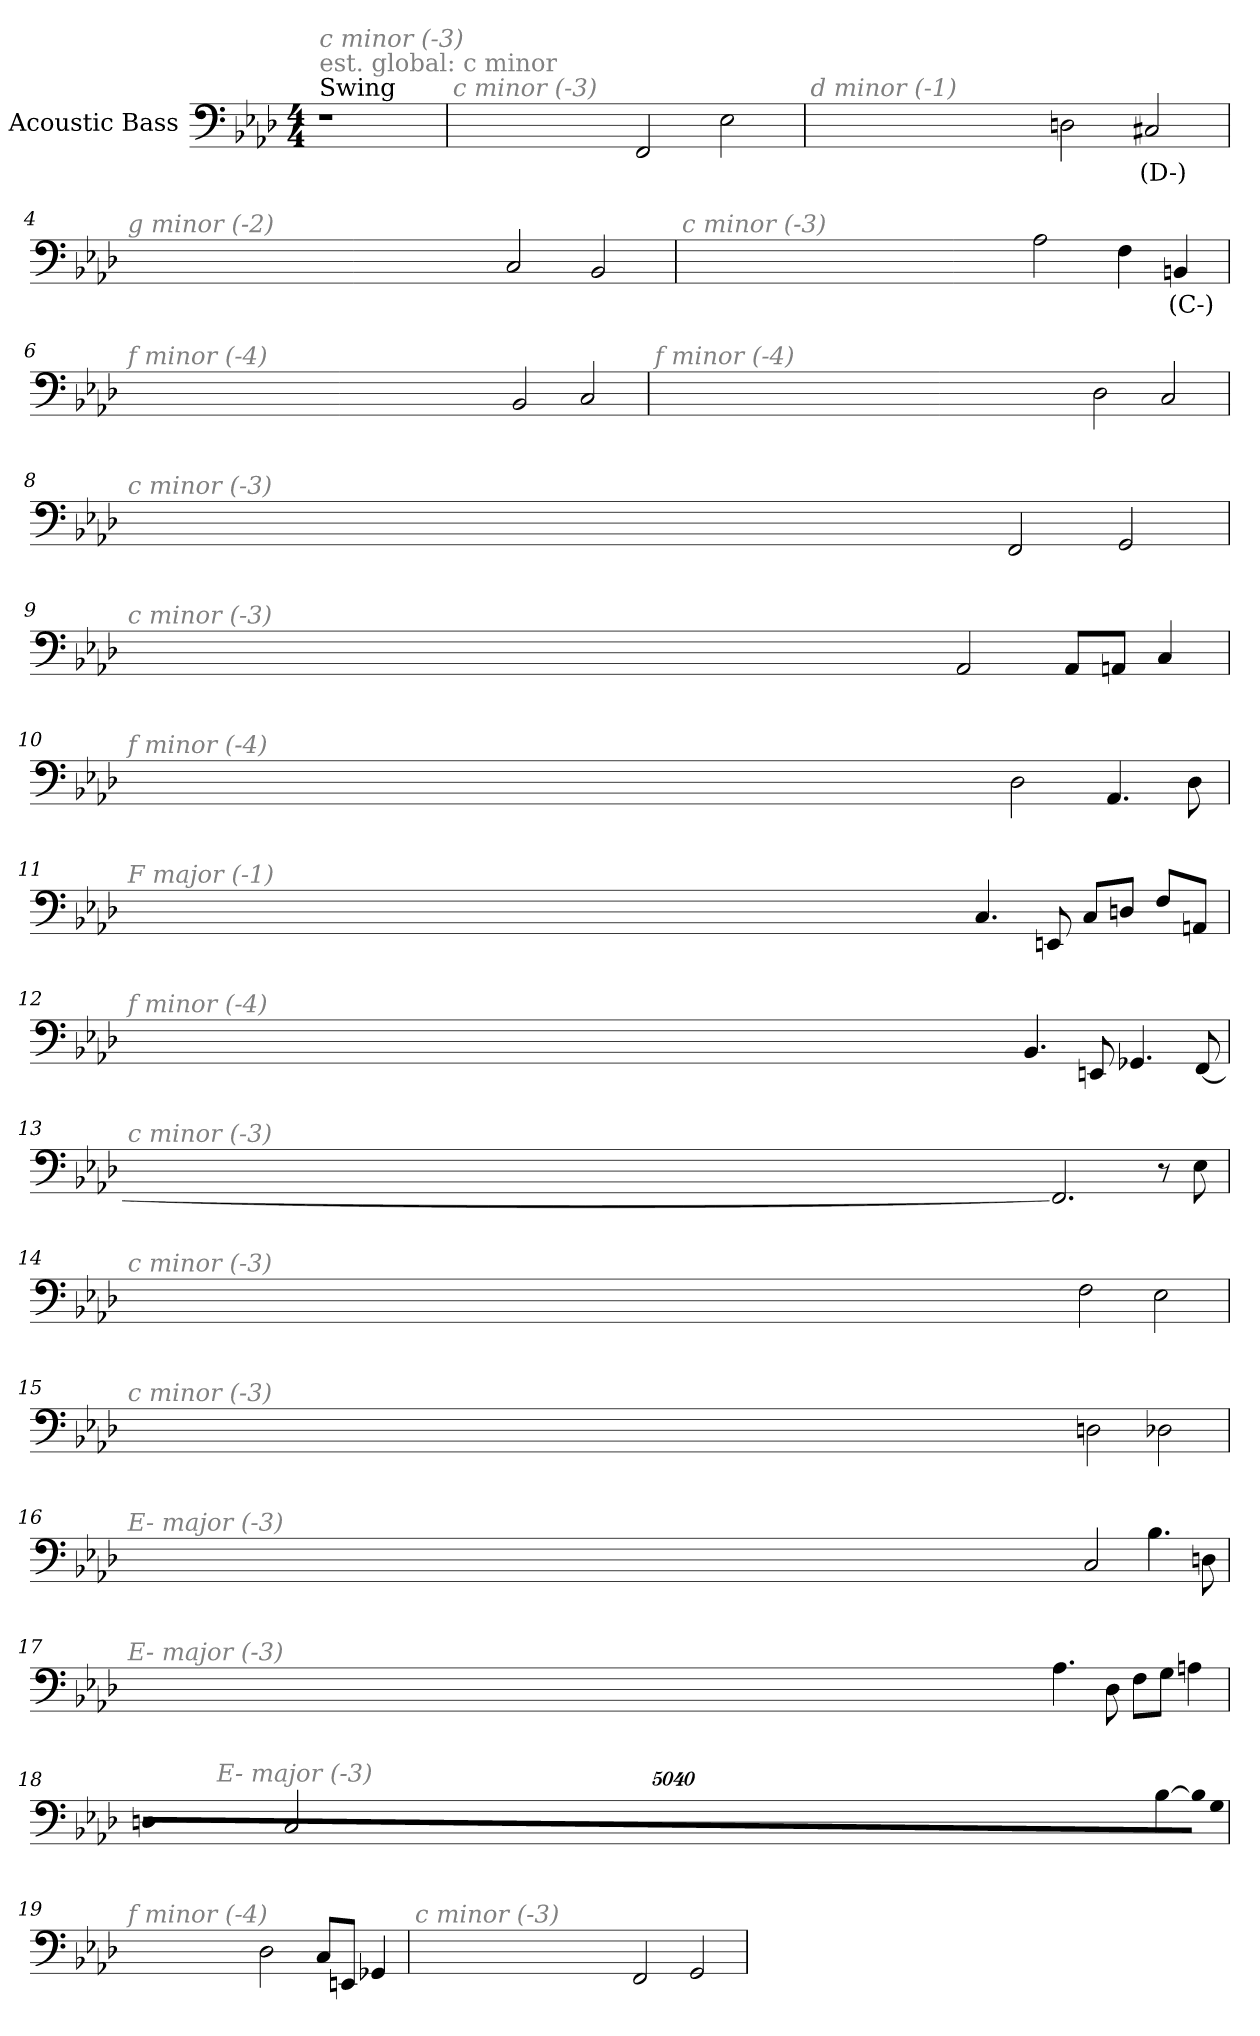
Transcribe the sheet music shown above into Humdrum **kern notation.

**kern	**text
*part1	*part1
*staff1	*staff1
*I"Acoustic Bass	*
*clefF4	*
*ITrd7c12	*
*k[b-e-a-d-]	*
*A-:	*
*M4/4	*
*MM115	*
=1	=1
!LO:TX:a:t=Swing	!
!LO:TX:a:color=#808080:t=est. global&colon; c minor	!
!LO:TX:i:color=#808080:t=c minor (-3)	!
1r	.
=2	=2
!LO:TX:i:color=#808080:t=c minor (-3)	!
2FFF	.
2EE-	.
=3	=3
!LO:TX:i:color=#808080:t=d minor (-1)	!
2DDn	.
2CC#Xi	(D-)
=4	=4
!LO:TX:i:color=#808080:t=g minor (-2)	!
2CC	.
2BBB-	.
=5	=5
!LO:TX:i:color=#808080:t=c minor (-3)	!
2AA-	.
4FF	.
4BBBni	(C-)
=6	=6
!LO:TX:i:color=#808080:t=f minor (-4)	!
2BBB-	.
2CC	.
=7	=7
!LO:TX:i:color=#808080:t=f minor (-4)	!
2DD-	.
2CC	.
=8	=8
!LO:TX:i:color=#808080:t=c minor (-3)	!
2FFF	.
2GGG	.
=9	=9
!LO:TX:i:color=#808080:t=c minor (-3)	!
2AAA-	.
8AAA-L	.
8AAAnJ	.
4CC	.
=10	=10
!LO:TX:i:color=#808080:t=f minor (-4)	!
2DD-	.
4.AAA-	.
8DD-	.
=11	=11
!LO:TX:i:color=#808080:t=F major (-1)	!
4.CC	.
8EEEn	.
8CCL	.
8DDnJ	.
8FFL	.
8AAAnJ	.
=12	=12
!LO:TX:i:color=#808080:t=f minor (-4)	!
4.BBB-	.
8EEEn	.
4.GGG-X	.
[8FFF	.
=13	=13
!LO:TX:i:color=#808080:t=c minor (-3)	!
2.FFF]	.
8r	.
8EE-	.
=14	=14
!LO:TX:i:color=#808080:t=c minor (-3)	!
2FF	.
2EE-	.
=15	=15
!LO:TX:i:color=#808080:t=c minor (-3)	!
2DDn	.
2DD-X	.
=16	=16
!LO:TX:i:color=#808080:t=E- major (-3)	!
2CC	.
4.BB-	.
8DDn	.
=17	=17
!LO:TX:i:color=#808080:t=E- major (-3)	!
4.AA-	.
8DD-	.
8FFL	.
8GGJ	.
4AAn	.
=18	=18
!LO:TX:i:color=#808080:t=E- major (-3)	!
[4BB-	.
!LO:N:vis=8	!
40320%3347BB-L]	.
!LO:N:vis=8	!
40320%3347GG	.
!LO:N:vis=8	!
40320%3347DDnJ	.
2CC	.
=19	=19
!LO:TX:i:color=#808080:t=f minor (-4)	!
2DD-	.
8CCL	.
8EEEnJ	.
4GGG-X	.
=20	=20
!LO:TX:i:color=#808080:t=c minor (-3)	!
2FFF	.
2GGG	.
=	=
*-	*-
